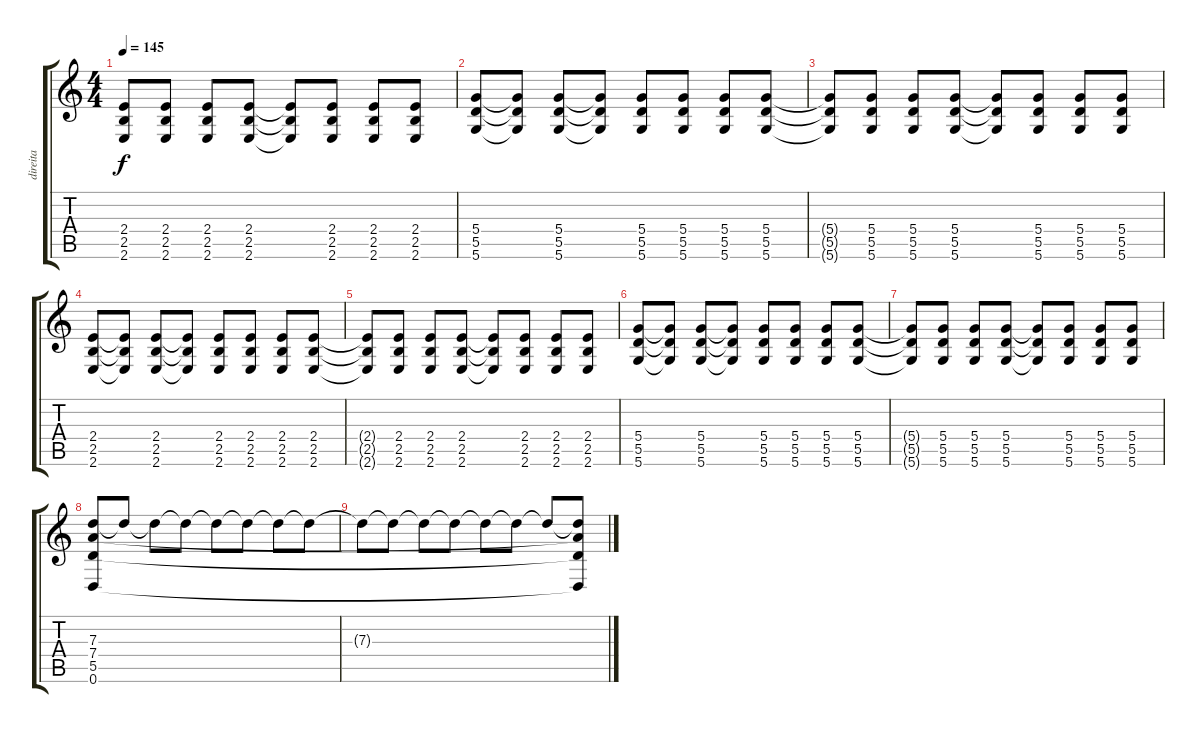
\track ("direita" "direita") {instrument distortionguitar}
\staff {score tabs}
\tuning (E4 B3 G3 D3 A2 D2) {hide}
\ts (4 4)
\tempo 145
\clef g2
\ks c
(2.4{t} 2.5{t} 2.6{t}).8{dy f} (2.4 2.5 2.6).8 (2.4 2.5 2.6).8 (2.4 2.5 2.6).8 (2.4{t} 2.5{t} 2.6{t}).8 (2.4 2.5 2.6).8 (2.4 2.5 2.6).8 (2.4 2.5 2.6).8 |
(5.4 5.5 5.6).8 (5.4{t} 5.5{t} 5.6{t}).8 (5.4 5.5 5.6).8 (5.4{t} 5.5{t} 5.6{t}).8 (5.4 5.5 5.6).8 (5.4 5.5 5.6).8 (5.4 5.5 5.6).8 (5.4 5.5 5.6).8 |
(5.4{t} 5.5{t} 5.6{t}).8 (5.4 5.5 5.6).8 (5.4 5.5 5.6).8 (5.4 5.5 5.6).8 (5.4{t} 5.5{t} 5.6{t}).8 (5.4 5.5 5.6).8 (5.4 5.5 5.6).8 (5.4 5.5 5.6).8 |
(2.4 2.5 2.6).8 (2.4{t} 2.5{t} 2.6{t}).8 (2.4 2.5 2.6).8 (2.4{t} 2.5{t} 2.6{t}).8 (2.4 2.5 2.6).8 (2.4 2.5 2.6).8 (2.4 2.5 2.6).8 (2.4 2.5 2.6).8 |
(2.4{t} 2.5{t} 2.6{t}).8 (2.4 2.5 2.6).8 (2.4 2.5 2.6).8 (2.4 2.5 2.6).8 (2.4{t} 2.5{t} 2.6{t}).8 (2.4 2.5 2.6).8 (2.4 2.5 2.6).8 (2.4 2.5 2.6).8 |
(5.4 5.5 5.6).8 (5.4{t} 5.5{t} 5.6{t}).8 (5.4 5.5 5.6).8 (5.4{t} 5.5{t} 5.6{t}).8 (5.4 5.5 5.6).8 (5.4 5.5 5.6).8 (5.4 5.5 5.6).8 (5.4 5.5 5.6).8 |
(5.4{t} 5.5{t} 5.6{t}).8 (5.4 5.5 5.6).8 (5.4 5.5 5.6).8 (5.4 5.5 5.6).8 (5.4{t} 5.5{t} 5.6{t}).8 (5.4 5.5 5.6).8 (5.4 5.5 5.6).8 (5.4 5.5 5.6).8 |
(7.3 7.4 5.5 0.6).8 7.3{t}.8 7.3{t}.8 7.3{t}.8 7.3{t}.8 7.3{t}.8 7.3{t}.8 7.3{t}.8 |
7.3{t}.8 7.3{t}.8 7.3{t}.8 7.3{t}.8 7.3{t}.8 7.3{t}.8 7.3{t}.8 (7.3{t} 7.4{t} 5.5{t} 0.6{t}).8
